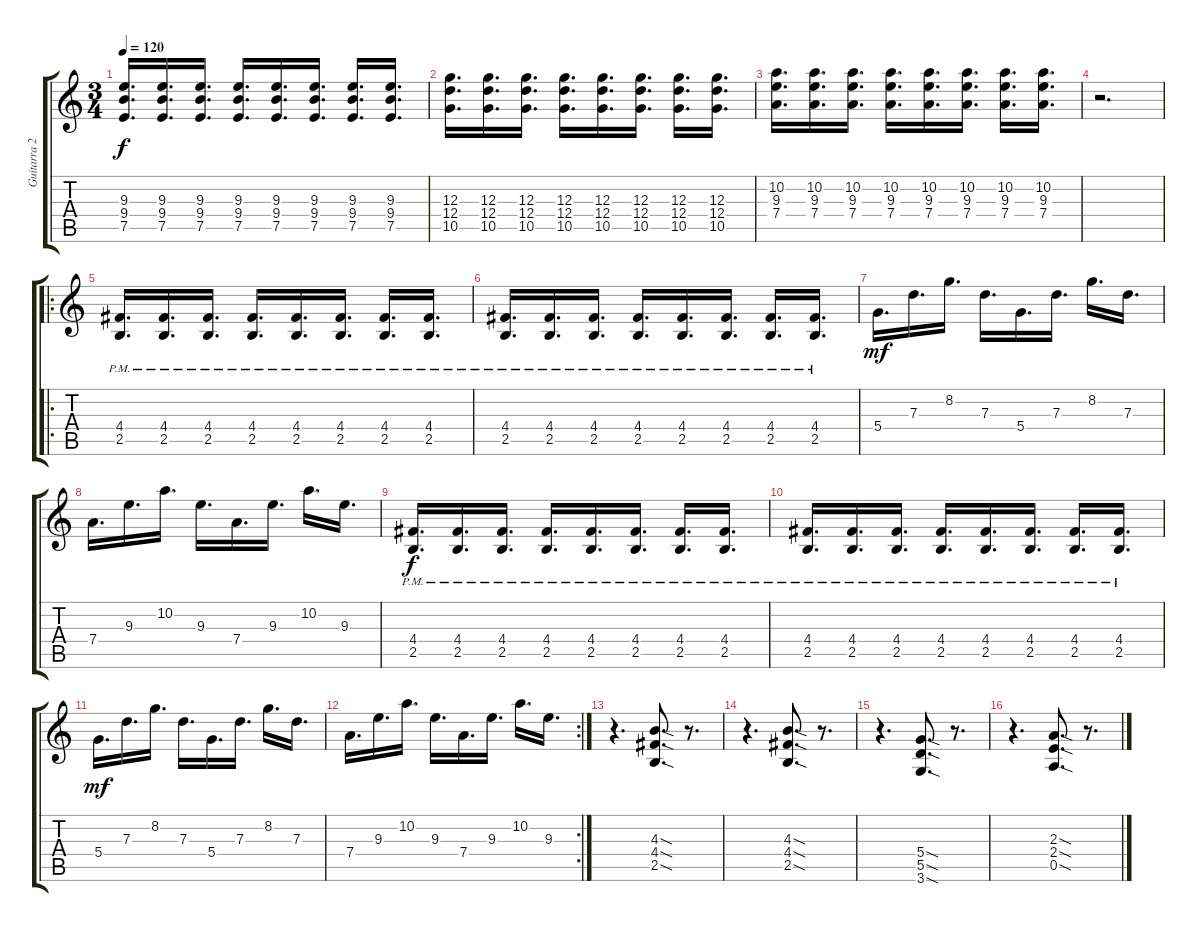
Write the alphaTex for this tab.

\track ("Guitarra 2" "Guitarra 2") {instrument distortionguitar}
\staff {score tabs}
\tuning (E4 B3 G3 D3 A2 E2) {hide}
\ts (3 4)
\tempo 120
\clef g2
\ks c
(9.3 9.4 7.5).16{d dy f} (9.3 9.4 7.5).16{d} (9.3 9.4 7.5).16{d} (9.3 9.4 7.5).16{d} (9.3 9.4 7.5).16{d} (9.3 9.4 7.5).16{d} (9.3 9.4 7.5).16{d} (9.3 9.4 7.5).16{d} |
(12.3 12.4 10.5).16{d} (12.3 12.4 10.5).16{d} (12.3 12.4 10.5).16{d} (12.3 12.4 10.5).16{d} (12.3 12.4 10.5).16{d} (12.3 12.4 10.5).16{d} (12.3 12.4 10.5).16{d} (12.3 12.4 10.5).16{d} |
(10.2 9.3 7.4).16{d} (10.2 9.3 7.4).16{d} (10.2 9.3 7.4).16{d} (10.2 9.3 7.4).16{d} (10.2 9.3 7.4).16{d} (10.2 9.3 7.4).16{d} (10.2 9.3 7.4).16{d} (10.2 9.3 7.4).16{d} |
r.2{d} |
\ro
(4.4{pm} 2.5{pm}).16{d} (4.4{pm} 2.5{pm}).16{d} (4.4{pm} 2.5{pm}).16{d} (4.4{pm} 2.5{pm}).16{d} (4.4{pm} 2.5{pm}).16{d} (4.4{pm} 2.5{pm}).16{d} (4.4{pm} 2.5{pm}).16{d} (4.4{pm} 2.5{pm}).16{d} |
(4.4{pm} 2.5{pm}).16{d} (4.4{pm} 2.5{pm}).16{d} (4.4{pm} 2.5{pm}).16{d} (4.4{pm} 2.5{pm}).16{d} (4.4{pm} 2.5{pm}).16{d} (4.4{pm} 2.5{pm}).16{d} (4.4{pm} 2.5{pm}).16{d} (4.4{pm} 2.5{pm}).16{d} |
5.4.16{d dy mf} 7.3.16{d} 8.2.16{d} 7.3.16{d} 5.4.16{d} 7.3.16{d} 8.2.16{d} 7.3.16{d} |
7.4.16{d} 9.3.16{d} 10.2.16{d} 9.3.16{d} 7.4.16{d} 9.3.16{d} 10.2.16{d} 9.3.16{d} |
(4.4{pm} 2.5{pm}).16{d dy f} (4.4{pm} 2.5{pm}).16{d} (4.4{pm} 2.5{pm}).16{d} (4.4{pm} 2.5{pm}).16{d} (4.4{pm} 2.5{pm}).16{d} (4.4{pm} 2.5{pm}).16{d} (4.4{pm} 2.5{pm}).16{d} (4.4{pm} 2.5{pm}).16{d} |
(4.4{pm} 2.5{pm}).16{d} (4.4{pm} 2.5{pm}).16{d} (4.4{pm} 2.5{pm}).16{d} (4.4{pm} 2.5{pm}).16{d} (4.4{pm} 2.5{pm}).16{d} (4.4{pm} 2.5{pm}).16{d} (4.4{pm} 2.5{pm}).16{d} (4.4{pm} 2.5{pm}).16{d} |
5.4.16{d dy mf} 7.3.16{d} 8.2.16{d} 7.3.16{d} 5.4.16{d} 7.3.16{d} 8.2.16{d} 7.3.16{d} |
\rc 2
7.4.16{d} 9.3.16{d} 10.2.16{d} 9.3.16{d} 7.4.16{d} 9.3.16{d} 10.2.16{d} 9.3.16{d} |
r.4{d} (4.3{sod} 4.4{sod} 2.5{sod}).8{d} r.8{d} |
r.4{d} (4.3{sod} 4.4{sod} 2.5{sod}).8{d} r.8{d} |
r.4{d} (5.4{sod} 5.5{sod} 3.6{sod}).8{d} r.8{d} |
r.4{d} (2.3{sod} 2.4{sod} 0.5{sod}).8{d} r.8{d}
